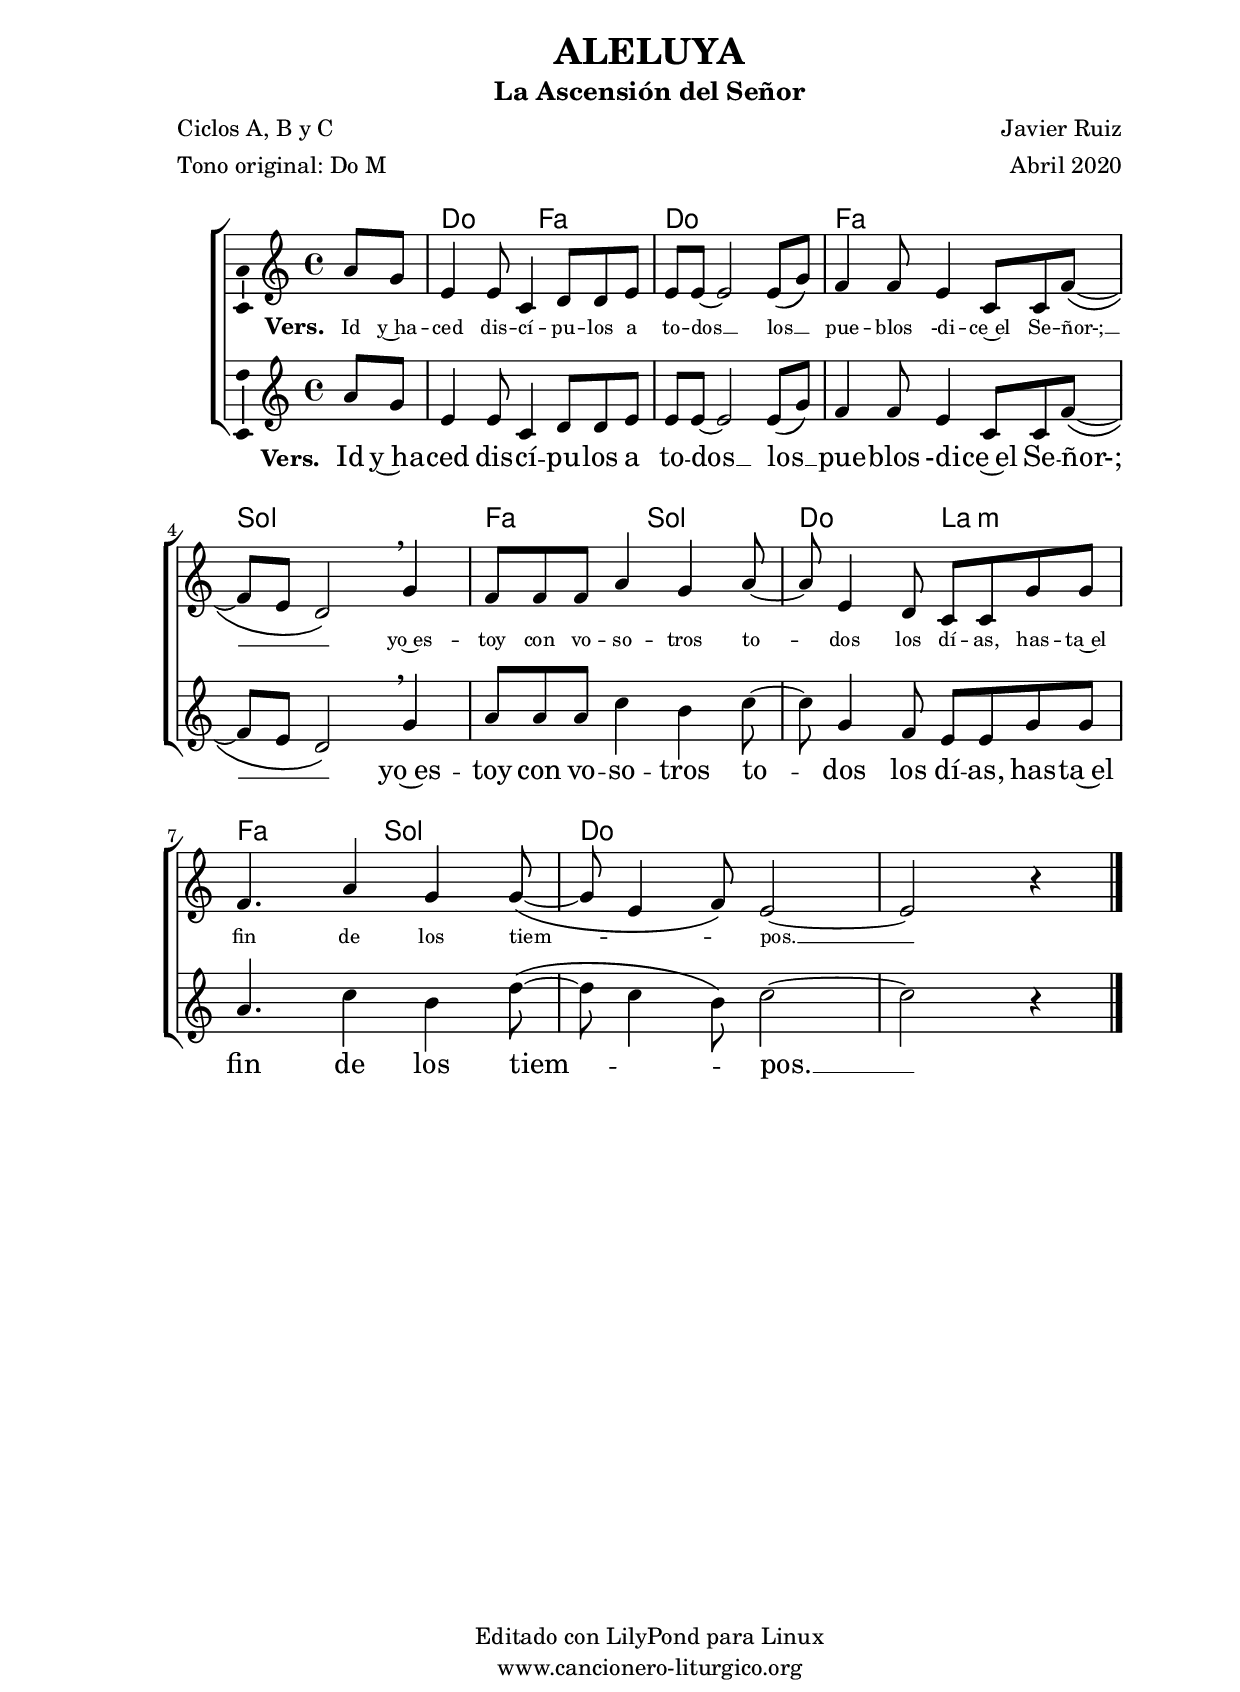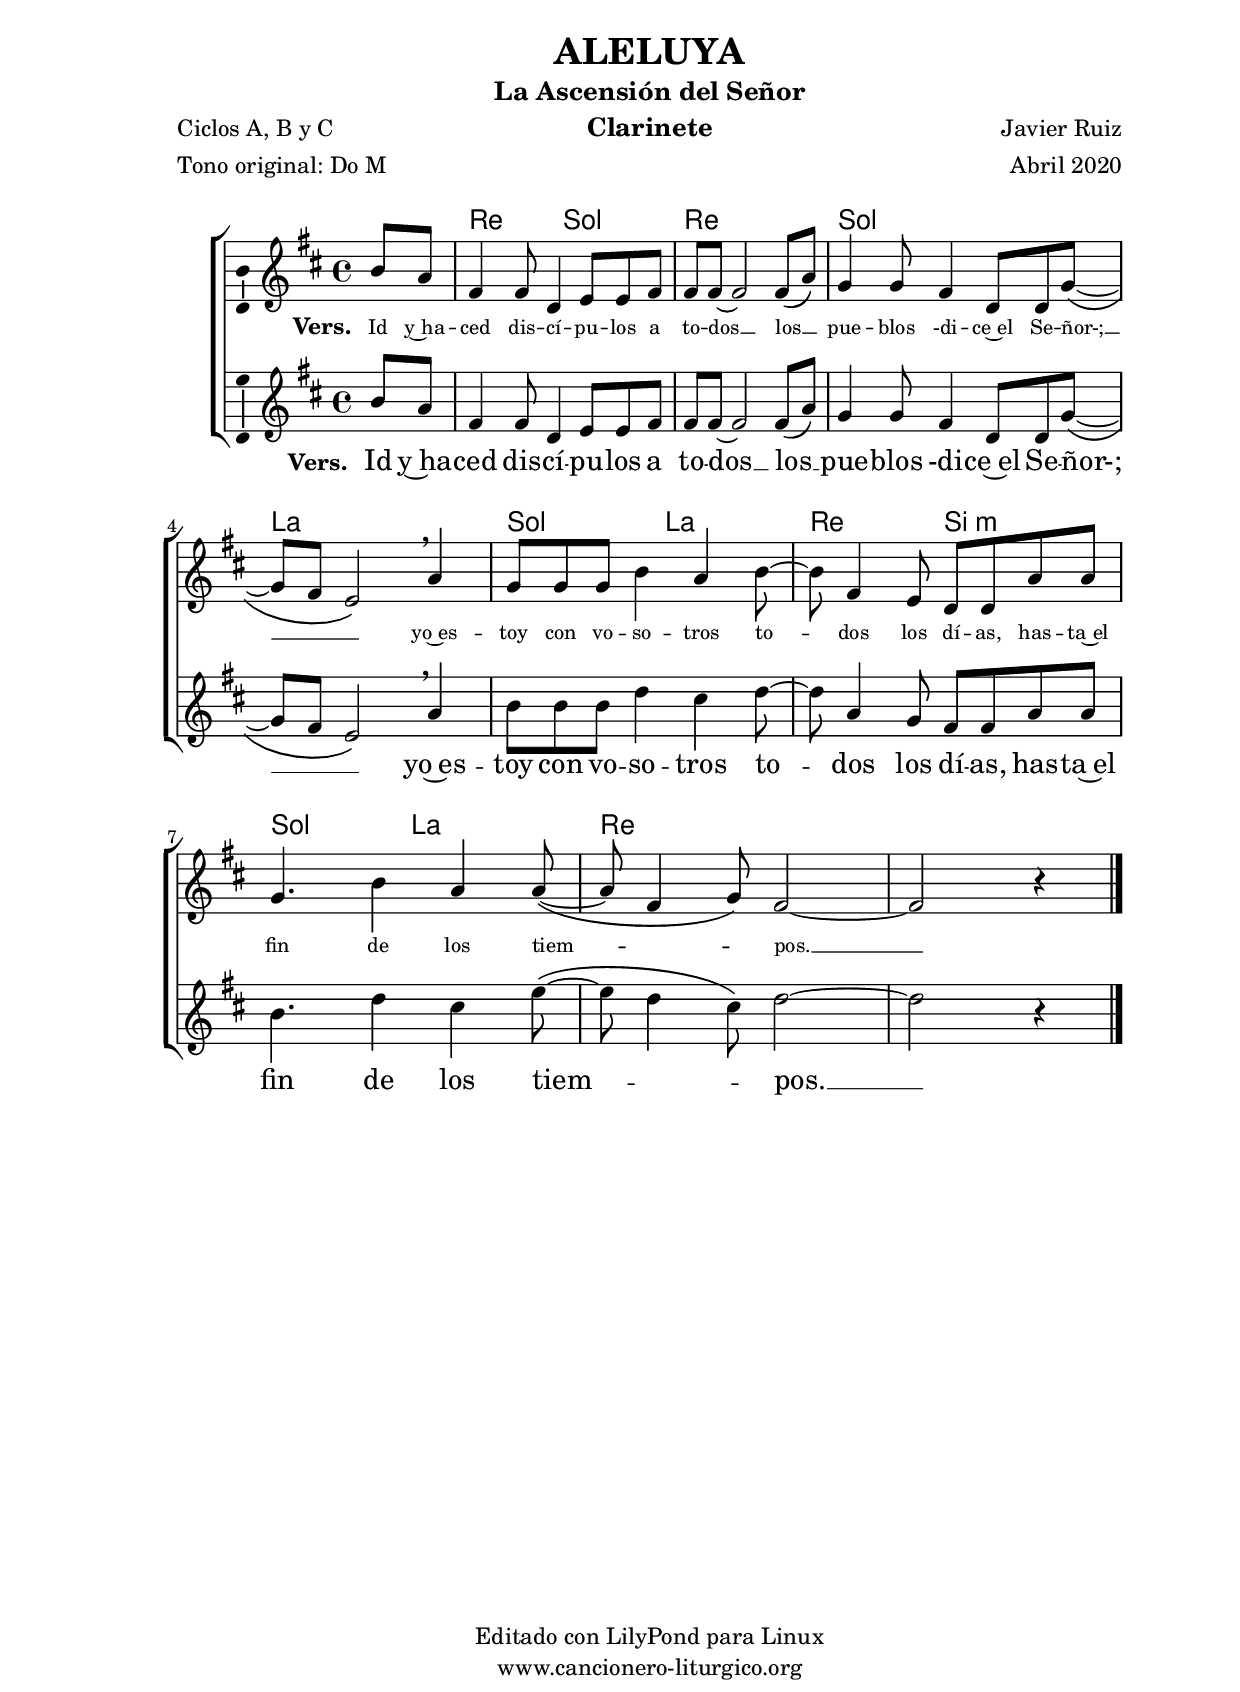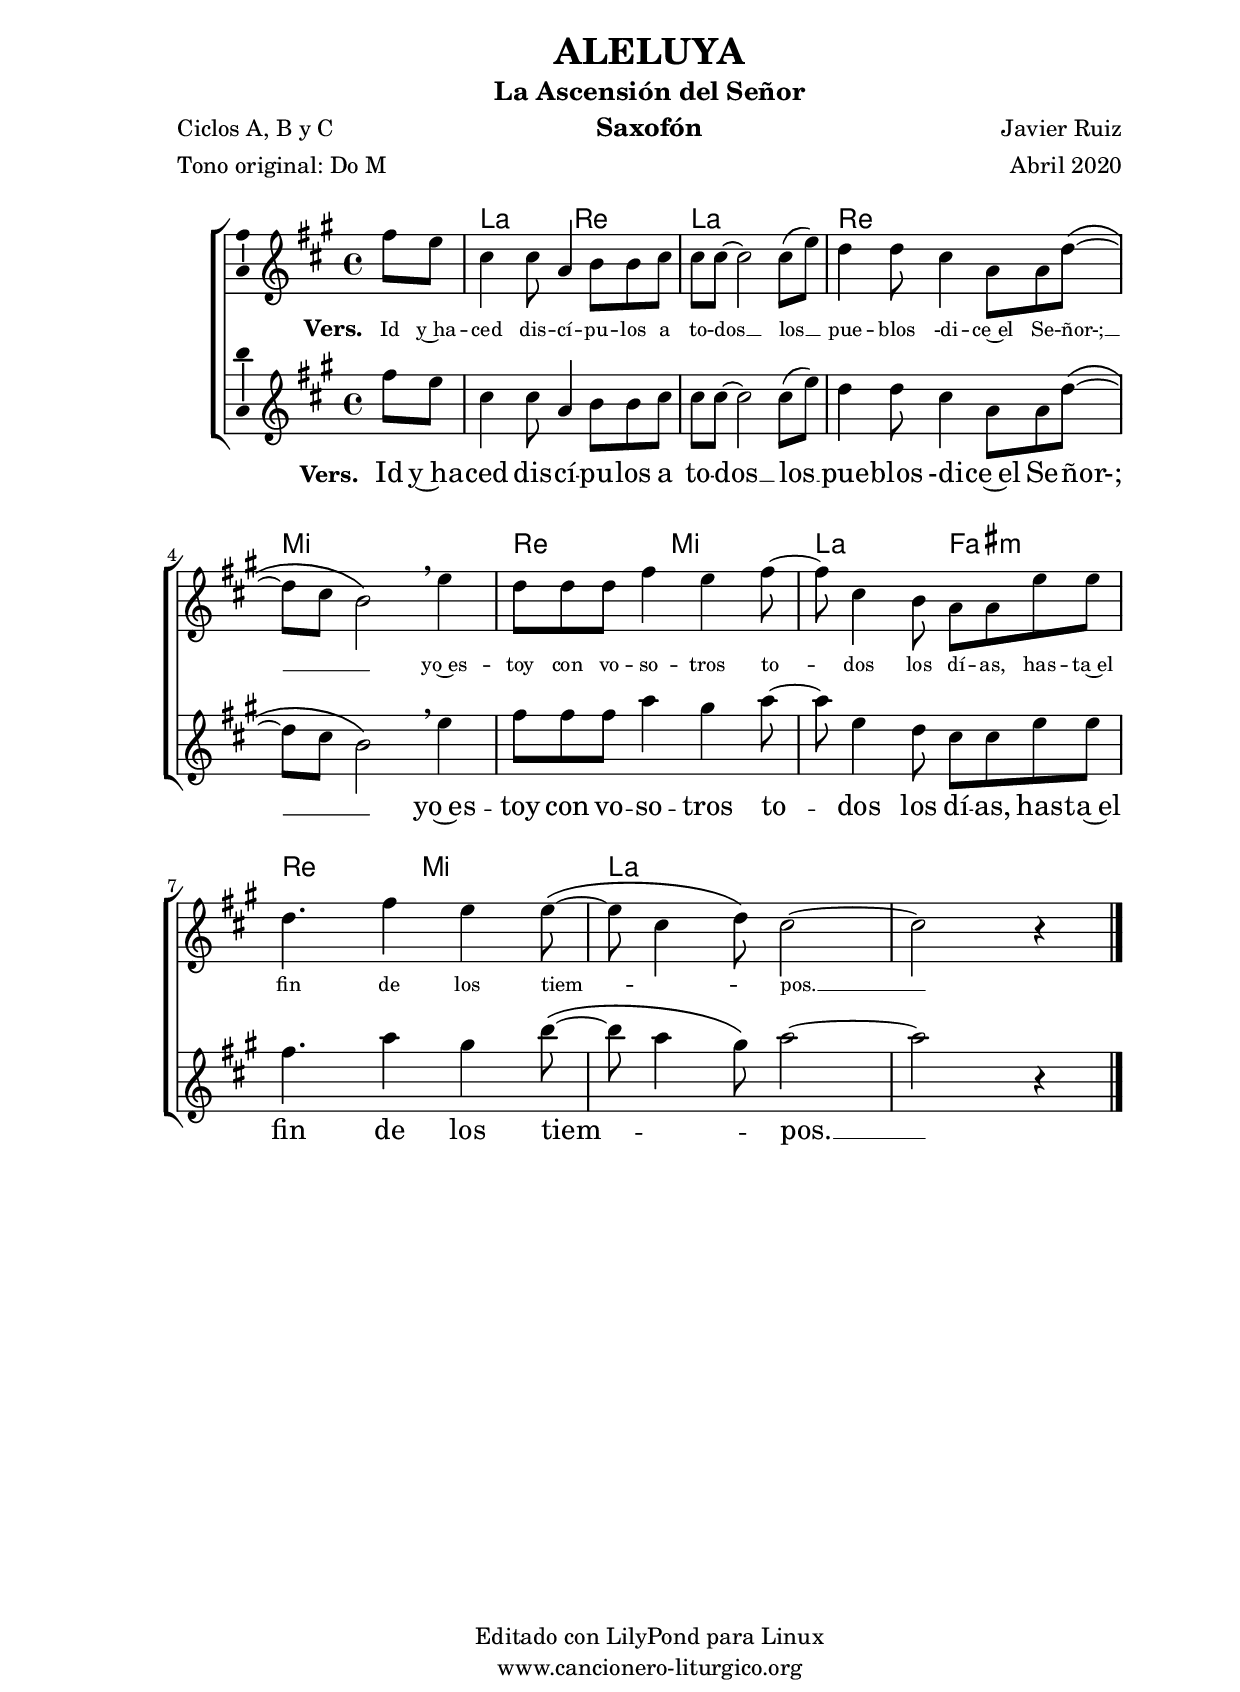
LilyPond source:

%
%para convertir .midi en .wav:
%timidity filename.midi -Ow -o finename.wav
%
%
%Para convertir de .wav a .mp3:
%lame -h -m j filename.wav
%
%
%para escuchar el midi:
%timidity nombrefichero.midi
%


%versión de lilypond para la que se ha escrito esta partitura:
\version "2.16.0"

	%Tamaño papel
	#(set-default-paper-size "a4")
	%Tamaño partitura
	#(set-global-staff-size 20)
	%No responde al pulsar sobre una nota
	#(ly:set-option 'point-and-click #f)

%parámetros del encabezamiento:
\header {
	title = "ALELUYA"
	subtitle = "La Ascensión del Señor"
	composer = "Javier Ruiz"
	poet = "Ciclos A, B y C"
	meter = "Tono original: Do M"
	arranger = "Abril 2020"
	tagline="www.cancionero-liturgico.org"
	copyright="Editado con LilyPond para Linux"
	tiempo = "Pascua"
	usos = "Aleluya"
	letra = "Aleluya. Id y haced discípulos a todos los pueblos -dice el Señor-; yo estoy con vosotros todos los días, hasta el fin de los tiempos."
	}

%parámetros asociados al papel:
\paper  {
	oddHeaderMarkup = \markup {\fill-line { \on-the-fly #not-first-page \fromproperty #'header:title \on-the-fly #not-first-page \fromproperty #'header:composer }}
	evenHeaderMarkup = \markup {\fill-line { \fromproperty #'header:composer \fromproperty #'header:title }}
	#(set-paper-size "a4")
	print-page-number = ##f
	first-page-number = 1
	print-first-page-number = ##f
%	head-separation = 3.0 \cm
	top-margin = 1.5 \cm
%	top-margin = 2.0 \cm
%%%	bottom-margin = 0.5\cm
	bottom-margin = 0.2\cm
	left-margin = 3.0 \cm
	line-width = 16.0 \cm 
	indent = 8\mm
	interscoreline = 2.\mm
	between-system-space = 15\mm
%	para que las partituras no llenen la hoja:
	ragged-bottom = ##t
%	idem para la última hoja:
	ragged-last-bottom = ##f
%	para que las partituras llenen el ancho del papel:
	ragged-last = ##f
	after-title-space = 2.5 \cm
%page-count=2
system-count=3

	%Flexible Vertical Spacing
%	markup-markup-spacing =
%	#'((basic-distance . 15) (minimum-distance . 15) (padding . 3))
	markup-system-spacing =
	#'((basic-distance . 15) (minimum-distance . 15) (padding . 3))
	system-system-spacing =
	#'((basic-distance . 15) (minimum-distance . 15) (padding . 3))
	score-system-spacing =
	#'((basic-distance . 15) (minimum-distance . 15) (padding . 5))
%	top-system-spacing = % header
%	#'((basic-distance . 8) (minimum-distance . 0) (padding . 0))
%	top-markup-spacing =
%	#'((basic-distance . 20) (minimum-distance . 20) (padding . 0))
	last-bottom-spacing = % footer
	#'((basic-distance . 5) (minimum-distance . 5) (padding . 0))
%	score-markup-spacing =
%	#'((basic-distance . 16) (minimum-distance . 13) (padding . 0))

	}


%parámetros que afectan a toda la partitura:
global =  {
	%clave de sol (G):
	\clef G
	%armadura:
%	\transpose c ees
	\key c \major
	\tempo 4=110
	\set Score.tempoHideNote = ##t
	}


acordes = {
	\italianChords
	\chordmode {
%	\transpose c ees
{

s4
c2 f c c f f g g
f2 g c a:m f g c c c2

	}
	}
}


melodiatrompeta = 
%	\transpose c ees
{

	\relative c''{
	\time 4/4

\partial4
r4
r1
r8 e4 <d f>8 <e g>2
r1
r8 g4 <f a>8 <g b>2
r1
r8 c,4 <b d>8 <c e>2
r1
r8 g'4 <e a>8 <c g'>2~
<c g'>2 r4

}
	\bar "|."
	}


melodiatres = 
%	\transpose c ees
{

	\relative c'{
	\time 4/4

\partial4
a'8 g
e4 e8 c4 d8 d e8
e8 e~e2 e8 \(g\)
f4 f8 e4 c8 c f8~
\(f8 e d2\) \breathe g4
f8 f f a4 g a8~
a8 e4 d8 c8 c g' g8
f4. a4 g g8~
\(g8 e4 f8\) e2~
e2 r4 %s4

}

	\bar "|."
	}


melodiabajo = 
%	\transpose c ees
{

	%clave de fa (F):
	\clef F

	\relative c{
	\time 4/4

\partial4
r4
c4. c8 f4. f8
c4. c8 c2
f4. f8 d4. d8
g4. g8 g2
f4. f8 g4. g8
c,4. c8 a4. a8
f'4. f8 g4. g8
c,4. c8 c2~
c2 r4 %s4

}

	\bar "|."
	}


melodia = 
%	\transpose c ees
{

	\relative c'{
	\time 4/4

\partial4
a'8 g
e4 e8 c4 d8 d e8
e8 e~e2 e8 \(g\)
f4 f8 e4 c8 c f8~
\(f8 e d2\) \breathe g4
a8 a a c4 b c8~
c8 g4 f8 e8 e g g8
a4. c4 b d8~
\(d8 c4 b8\) c2~
c2 r4 %s4

}

	\bar "|."
	}


texto = \lyricmode {
\set stanza =#"Vers. "
Id y~ha -- ced dis -- cí -- pu -- los a to -- dos __
los __ _ pue -- blos -di -- ce~el Se -- ñor-; __ _ _
yo~es -- toy con vo -- so -- tros to -- dos los dí -- as,
has -- ta~el fin de los tiem -- _ _ pos. __
	}

textotres = \lyricmode {
\override LyricText #'font-size = #-1
\set stanza =#"Vers. "
Id y~ha -- ced dis -- cí -- pu -- los a to -- dos __
los __ _ pue -- blos -di -- ce~el Se -- ñor-; __ _ _
yo~es -- toy con vo -- so -- tros to -- dos los dí -- as,
has -- ta~el fin de los tiem -- _ _ pos. __
	}


acordesStaff = \context ChordNames = acordesStaff <<
	\set chordChanges = ##t
	\acordes
	>>

voztrompetaStaff = \context Voice = voztrompetaStaff
<<
	\override Staff.StaffSymbol #'staff-space = #(magstep -0.35)
	\set Staff.midiInstrument = #"trumpet"
	\set Staff.midiMinimumVolume = #0.6
	\set Staff.midiMaximumVolume = #0.8
	\global
	\melodiatrompeta
	>>

voztresStaff = \context Voice = voztresStaff
\with {\consists "Ambitus_engraver"}
<<
%	\override Staff.StaffSymbol #'staff-space = #(magstep -0.35)
	\set Staff.midiInstrument = #"violin"
	\set Staff.midiMinimumVolume = #0.6
	\set Staff.midiMaximumVolume = #0.8
	\global
	\relative c' \melodiatres
	>>

vozStaff = \context Voice = vozStaff
\with {\consists "Ambitus_engraver"}
<<
%	\set Staff.instrumentName = ""
%	\set Staff.shortInstrumentName = ""
%	\set Staff.midiInstrument = #"clarinet"
%	\set Staff.midiInstrument = #"cello"
	\set Staff.midiInstrument = #"flute"
%	\set Staff.midiInstrument = #"electric guitar (jazz)"
%	\set Staff.midiInstrument = #"english horn"
%	\set Staff.midiInstrument = #"violin"
%	\set Staff.midiInstrument = #"glockenspiel"
	\set Staff.midiMinimumVolume = #0.8
	\set Staff.midiMaximumVolume = #1.0
	\global
	\melodia
	>>

vozbajoStaff = \context Voice = vozbajoStaff
<<
	\override Staff.StaffSymbol #'staff-space = #(magstep -0.35)
	\set Staff.midiInstrument = #"english horn"
	\set Staff.midiMinimumVolume = #0.6
	\set Staff.midiMaximumVolume = #0.8
	\global
	\melodiabajo
	>>

textoStaff = \context Lyrics = textoStaff <<
	\lyricsto vozStaff \texto
	>>

textotresStaff = \context Lyrics = textotresStaff <<
	\lyricsto voztresStaff \textotres
	>>


\book {
	\score {
		<<
		\context ChoirStaff {
%			\override StaffGroup.SystemStartBracket #'collapse-height = #1
%			\override Score.SystemStartBar #'collapse-height = #1
			<<
			\acordesStaff
%			\voztrompetaStaff
			\voztresStaff
			\textotresStaff
			\vozStaff
			\textoStaff
%			\vozbajoStaff
			>>
			}
		>>
		\layout {
	    		\context {
				\Lyrics
				\override LyricText #'font-size = #2
				}
	   		 \context {
				\Score
				\override StaffSymbol #'staff-space = #(magstep +3)
				}
			}
		}
	\score {
		\unfoldRepeats
		<<
		\context ChoirStaff {
			<<
			\acordesStaff
			\voztrompetaStaff
			\voztresStaff
			\vozStaff
			\vozbajoStaff
			>>
			}
		>>
		\midi {
	  		\context {
	  			\Score
				tempoWholesPerMinute = #(ly:make-moment 70 4)
				}
			}
		}
	}


%Partitura para clarinete
#(define output-suffix "C")
\book {
	\header{
		instrument = "Clarinete"
		}
	\score {
		<<
		\context ChoirStaff {
%			\override StaffGroup.SystemStartBracket #'collapse-height = #1
%			\override Score.SystemStartBar #'collapse-height = #1
\transpose c d
			<<
			\acordesStaff
%			\voztrompetaStaff
			\voztresStaff
			\textotresStaff
			\vozStaff
			\textoStaff
%			\vozbajoStaff
			>>
			}
		>>
		\layout {
	    		\context {
				\Lyrics
				\override LyricText #'font-size = #2
				}
	   		 \context {
				\Score
				\override StaffSymbol #'staff-space = #(magstep +3)
				}
			}
		}
	}


%Partitura para saxofón
#(define output-suffix "S")
\book {
	\header{
		instrument = "Saxofón"
		}
	\score {
		<<
		\context ChoirStaff {
%			\override StaffGroup.SystemStartBracket #'collapse-height = #1
%			\override Score.SystemStartBar #'collapse-height = #1
\transpose c a
			<<
			\acordesStaff
%			\voztrompetaStaff
			\voztresStaff
			\textotresStaff
			\vozStaff
			\textoStaff
%			\vozbajoStaff
			>>
			}
		>>
		\layout {
	    		\context {
				\Lyrics
				\override LyricText #'font-size = #2
				}
	   		 \context {
				\Score
				\override StaffSymbol #'staff-space = #(magstep +3)
				}
			}
		}
	}


